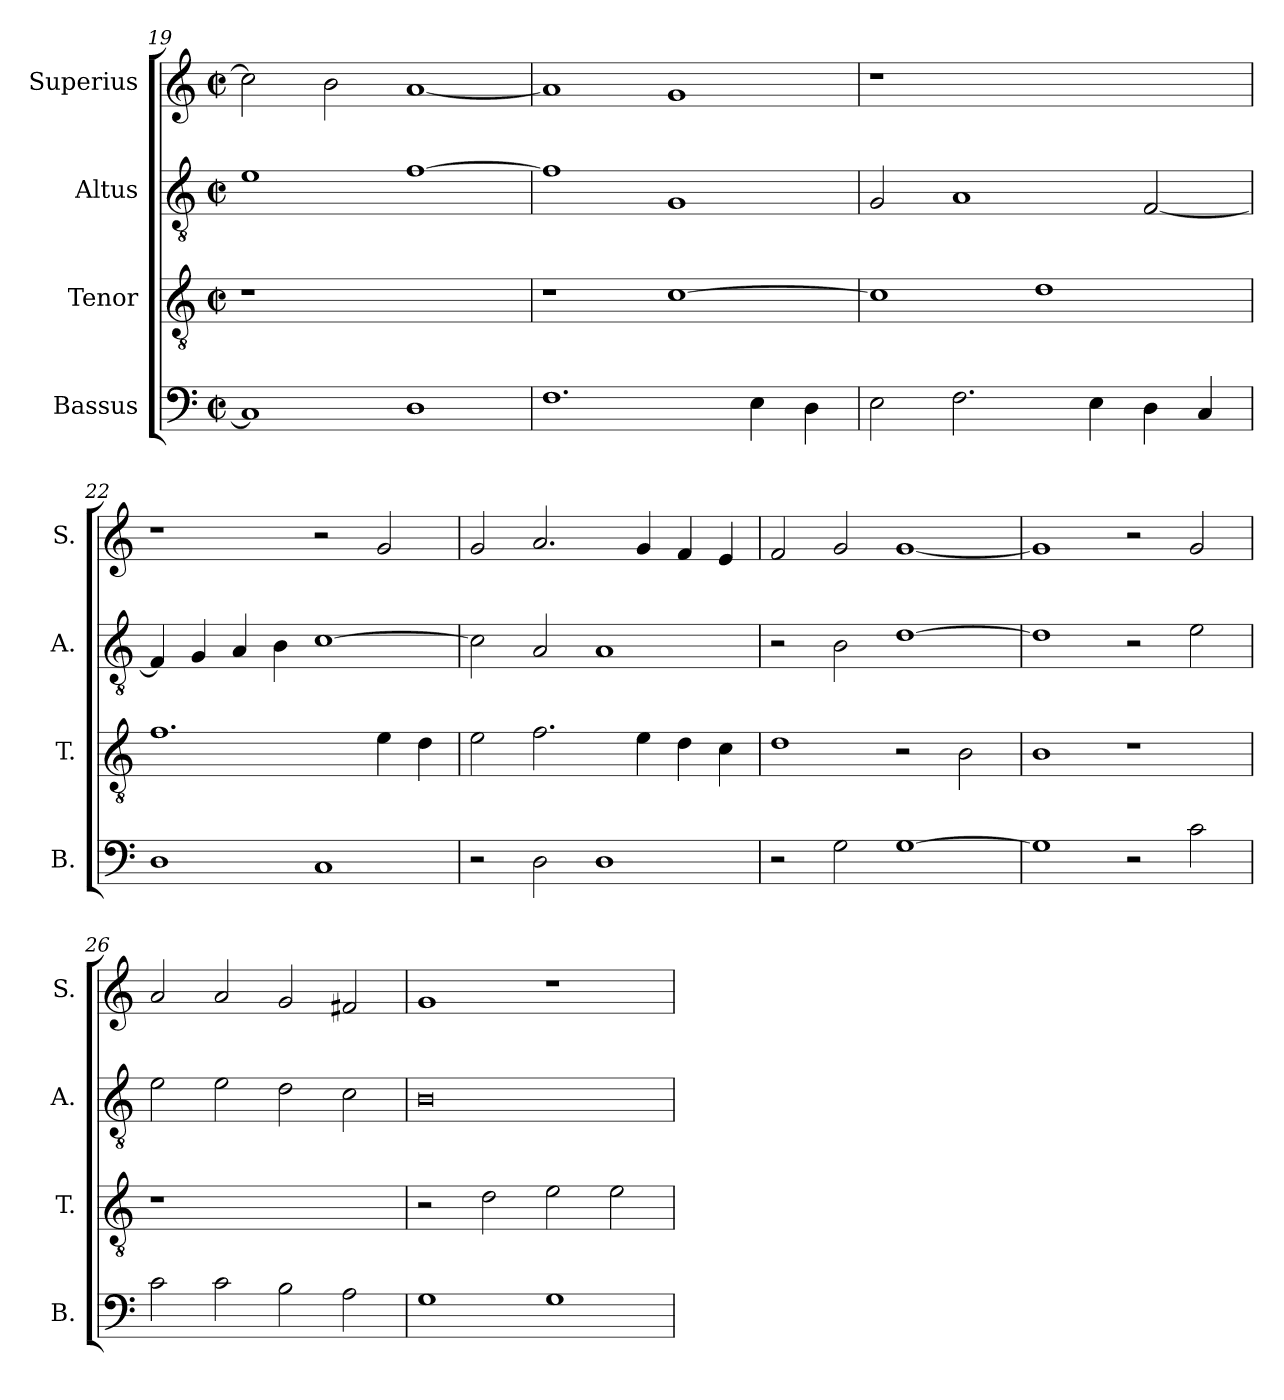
**kern	**kern	**kern	**kern
*part4	*part3	*part2	*part1
*staff4	*staff3	*staff2	*staff1
*I"Bassus	*I"Tenor	*I"Altus	*I"Superius
*I'B.	*I'T.	*I'A.	*I'S.
*clefF4	*clefGv2	*clefGv2	*clefG2
*	*ITrd7c12	*ITrd7c12	*
*k[]	*k[]	*k[]	*k[]
*C:	*C:	*C:	*C:
*M2/2	*M2/2	*M2/2	*M2/2
*met(c|)	*met(c|)	*met(c|)	*met(c|)
=19	=19	=19	=19
!	!LO:N:vis=1	!	!
1Ci]	1r	1Ei	2cci\]
.	.	.	2bi\
1Di	1ryy	[>1Fi	[<1ai
!!LO:LB:g=z
=20	=20	=20	=20
1.Fi	1r	1Fi]	1ai]
.	[>1Ci	1GGi	1gi
4Ei\	.	.	.
4Di\	.	.	.
=21	=21	=21	=21
!	!	!	!LO:N:vis=1
2Ei\	1Ci]	2GGi/	1r
2.Fi\	.	1AAi	.
.	1Di	.	1ryy
4Ei\	.	.	.
4Di\	.	[<2FFi/	.
4Ci/	.	.	.
=22	=22	=22	=22
1Di	1.Fi	4FFi/]	1r
.	.	4GGi/	.
.	.	4AAi/	.
.	.	4BBi\	.
1Ci	.	[>1Ci	2r
.	4Ei\	.	2gi/
.	4Di\	.	.
=23	=23	=23	=23
2r	2Ei\	2Ci\]	2gi/
2Di\	2.Fi\	2AAi/	2.ai/
1Di	.	1AAi	.
.	4Ei\	.	4gi/
.	4Di\	.	4fi/
.	4Ci\	.	4ei/
=24	=24	=24	=24
2r	1Di	2r	2fi/
2Gi\	.	2BBi\	2gi/
[>1Gi	2r	[>1Di	[<1gi
.	2BBi\	.	.
!!LO:LB:g=z
=25	=25	=25	=25
1Gi]	1BBi	1Di]	1gi]
2r	1r	2r	2r
2ci\	.	2Ei\	2gi/
=26	=26	=26	=26
!	!LO:N:vis=1	!	!
2ci\	1r	2Ei\	2ai/
2ci\	.	2Ei\	2ai/
2Bi\	1ryy	2Di\	2gi/
2Ai\	.	2Ci\	2f#Xi/
=27	=27	=27	=27
1Gi	2r	0BBi	1gi
.	2Di\	.	.
1Gi	2Ei\	.	1r
.	2Ei\	.	.
=	=	=	=
*-	*-	*-	*-
